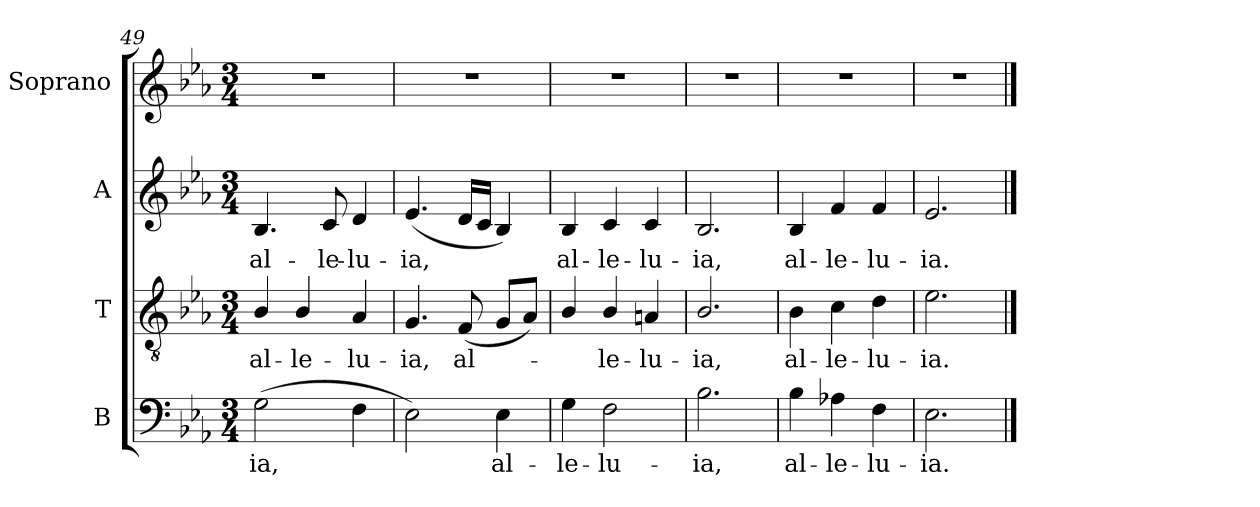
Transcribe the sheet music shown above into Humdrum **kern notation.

**kern	**text	**kern	**text	**kern	**text	**kern
*part4	*part4	*part3	*part3	*part2	*part2	*part1
*staff4	*staff4	*staff3	*staff3	*staff2	*staff2	*staff1
*I"B	*	*I"T	*	*I"A	*	*I"Soprano
*I'B.	*	*I'T.	*	*I'A.	*	*I'S.
*clefF4	*	*clefGv2	*	*clefG2	*	*clefG2
*	*	*ITrd7c12	*	*	*	*
*k[b-e-a-]	*	*k[b-e-a-]	*	*k[b-e-a-]	*	*k[b-e-a-]
*E-:	*	*E-:	*	*E-:	*	*E-:
*M3/4	*	*M3/4	*	*M3/4	*	*M3/4
=49	=49	=49	=49	=49	=49	=49
!	!LO:LY:b:color=#000000	!	!	!	!	!
!	!	!	!LO:LY:b:color=#000000	!	!	!
!	!	!	!	!	!LO:LY:b:color=#000000	!LO:N:vis=1
(2Gi\	-ia,	4BB-i/	al-	4.B-i/	al-	2.r
!	!	!	!LO:LY:b:color=#000000	!	!	!
.	.	4BB-i/	-le-	.	.	.
!	!	!	!	!	!LO:LY:b:color=#000000	!
.	.	.	.	8ci/	-le-	.
!	!	!	!LO:LY:b:color=#000000	!	!	!
!	!	!	!	!	!LO:LY:b:color=#000000	!
4Fi\	.	4AA-i/	-lu-	4di/	-lu-	.
=50	=50	=50	=50	=50	=50	=50
!	!	!	!LO:LY:b:color=#000000	!	!	!
!	!	!	!	!	!LO:LY:b:color=#000000	!LO:N:vis=1
2E-i\)	.	4.GGi/	-ia,	(4.e-i/	-ia,	2.r
!	!	!	!LO:LY:b:color=#000000	!	!	!
.	.	(8FFi/	al-	16di/LL	.	.
.	.	.	.	16ci/JJ	.	.
!	!LO:LY:b:color=#000000	!	!	!	!	!
4E-i\	al-	8GGi/L	.	4B-i/)	.	.
.	.	8AA-i/J)	.	.	.	.
=51	=51	=51	=51	=51	=51	=51
!	!LO:LY:b:color=#000000	!	!	!	!	!
!	!	!	!	!	!LO:LY:b:color=#000000	!LO:N:vis=1
4Gi\	-le-	4BB-i/	.	4B-i/	al-	2.r
!	!LO:LY:b:color=#000000	!	!	!	!	!
!	!	!	!LO:LY:b:color=#000000	!	!	!
!	!	!	!	!	!LO:LY:b:color=#000000	!
2Fi\	-lu-	4BB-i/	-le-	4ci/	-le-	.
!	!	!	!LO:LY:b:color=#000000	!	!	!
!	!	!	!	!	!LO:LY:b:color=#000000	!
.	.	4AAni/	-lu-	4ci/	-lu-	.
=52	=52	=52	=52	=52	=52	=52
!	!LO:LY:b:color=#000000	!	!	!	!	!
!	!	!	!LO:LY:b:color=#000000	!	!	!
!	!	!	!	!	!LO:LY:b:color=#000000	!LO:N:vis=1
2.B-i\	-ia,	2.BB-i/	-ia,	2.B-i/	-ia,	2.r
=53	=53	=53	=53	=53	=53	=53
!	!LO:LY:b:color=#000000	!	!	!	!	!
!	!	!	!LO:LY:b:color=#000000	!	!	!
!	!	!	!	!	!LO:LY:b:color=#000000	!LO:N:vis=1
4B-i\	al-	4BB-i\	al-	4B-i/	al-	2.r
!	!LO:LY:b:color=#000000	!	!	!	!	!
!	!	!	!LO:LY:b:color=#000000	!	!	!
!	!	!	!	!	!LO:LY:b:color=#000000	!
4A-Xi\	-le-	4Ci\	-le-	4fi/	-le-	.
!	!LO:LY:b:color=#000000	!	!	!	!	!
!	!	!	!LO:LY:b:color=#000000	!	!	!
!	!	!	!	!	!LO:LY:b:color=#000000	!
4Fi\	-lu-	4Di\	-lu-	4fi/	-lu-	.
=54	=54	=54	=54	=54	=54	=54
!	!LO:LY:b:color=#000000	!	!	!	!	!
!	!	!	!LO:LY:b:color=#000000	!	!	!
!	!	!	!	!	!LO:LY:b:color=#000000	!LO:N:vis=1
2.E-i\	-ia.	2.E-i\	-ia.	2.e-i/	-ia.	2.r
==	==	==	==	==	==	==
*-	*-	*-	*-	*-	*-	*-
